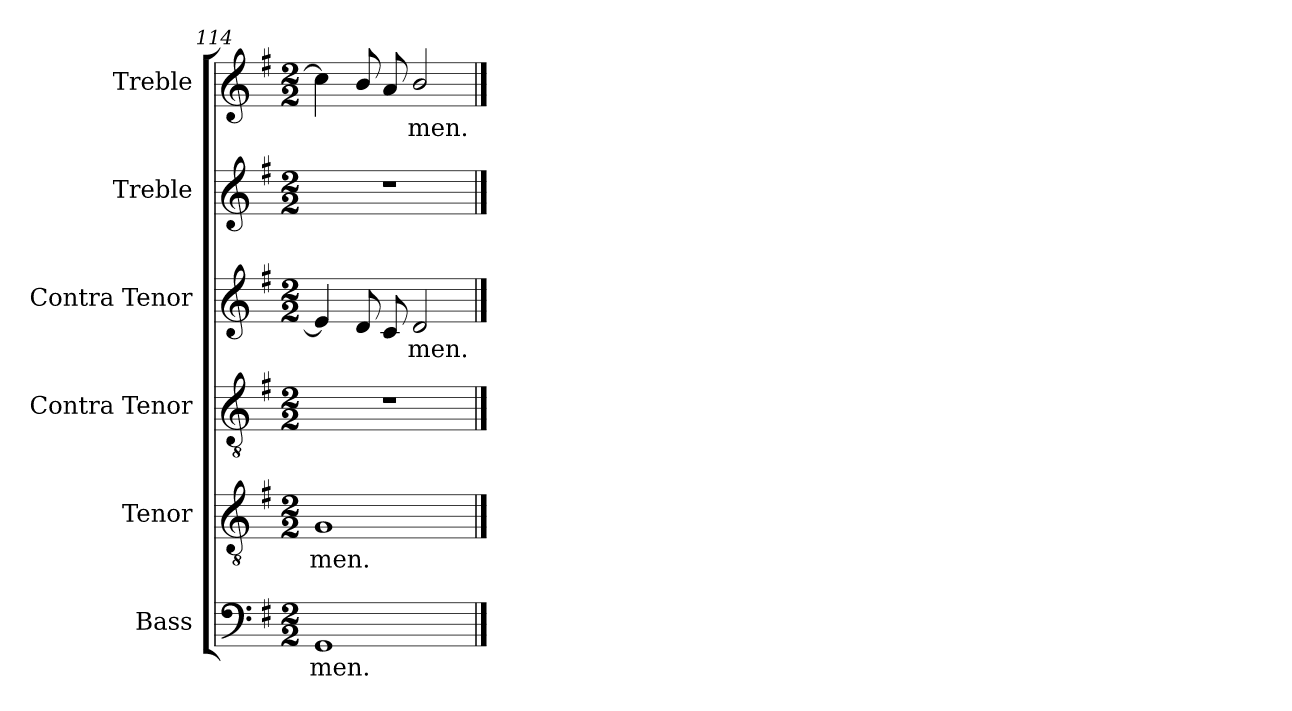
**kern	**text	**kern	**text	**kern	**kern	**text	**kern	**kern	**text
*part6	*part6	*part5	*part5	*part4	*part3	*part3	*part2	*part1	*part1
*staff6	*staff6	*staff5	*staff5	*staff4	*staff3	*staff3	*staff2	*staff1	*staff1
*I"Bass	*	*I"Tenor	*	*I"Contra Tenor	*I"Contra Tenor	*	*I"Treble	*I"Treble	*
*I'B.	*	*I'T.	*	*	*	*	*	*	*
*clefF4	*	*clefGv2	*	*clefGv2	*clefG2	*	*clefG2	*clefG2	*
*	*	*ITrd7c12	*	*ITrd7c12	*	*	*	*	*
*k[f#]	*	*k[f#]	*	*k[f#]	*k[f#]	*	*k[f#]	*k[f#]	*
*G:	*	*G:	*	*G:	*G:	*	*G:	*G:	*
*M2/2	*	*M2/2	*	*M2/2	*M2/2	*	*M2/2	*M2/2	*
=114	=114	=114	=114	=114	=114	=114	=114	=114	=114
!	!LO:LY:b:color=#000000	!	!	!	!	!	!	!	!
!	!	!	!LO:LY:b:color=#000000	!	!	!	!	!	!
1GGi	-men.	1GGi	-men.	1r	4ei/]	.	1r	4cci\]	.
.	.	.	.	.	8di/	.	.	8bi/	.
.	.	.	.	.	8ci/	.	.	8ai/	.
!	!	!	!	!	!	!LO:LY:b:color=#000000	!	!	!
!	!	!	!	!	!	!	!	!	!LO:LY:b:color=#000000
.	.	.	.	.	2di/	-men.	.	2bi/	-men.
==	==	==	==	==	==	==	==	==	==
*-	*-	*-	*-	*-	*-	*-	*-	*-	*-
